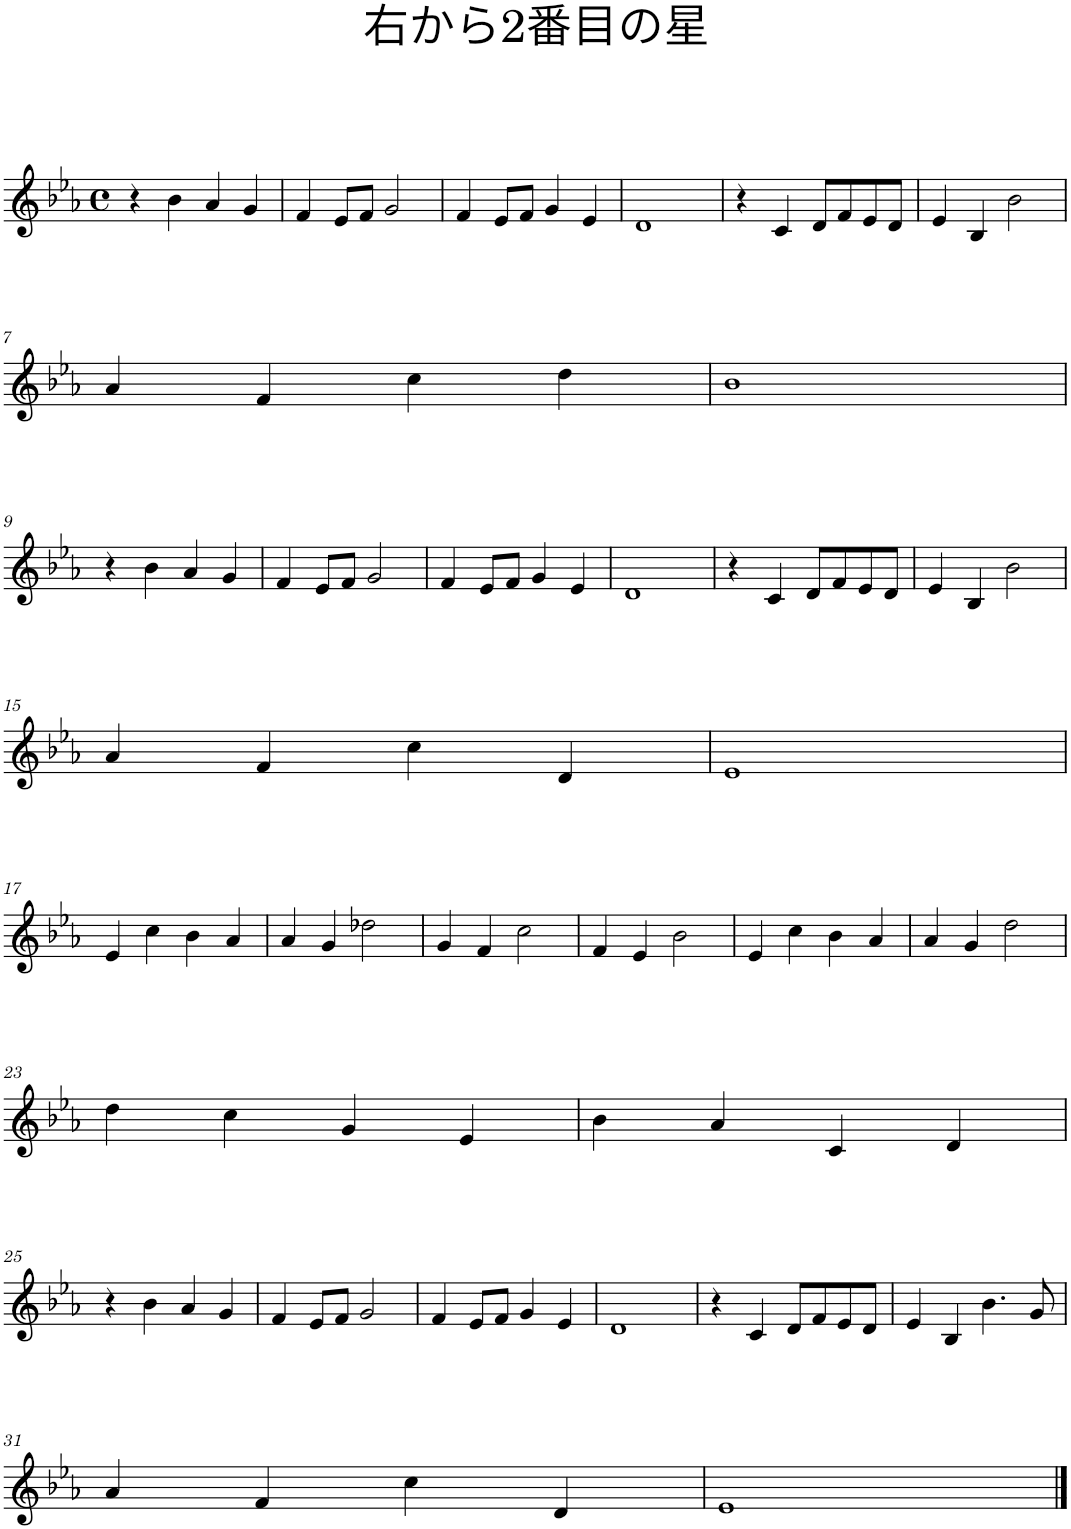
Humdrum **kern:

**kern
*part1
*staff1
*I"Piano
*I'Pno.
*clefG2
*k[b-e-a-]
*M4/4
*met(c)
=1
4r
4b-\
4a-/
4g/
=2
4f/
8e-/L
8f/J
2g/
=3
4f/
8e-/L
8f/J
4g/
4e-/
=4
1d
=5
4r
4c/
8d/L
8f/
8e-/
8d/J
=6
4e-/
4B-/
2b-\
!!LO:LB:g=z
=7
4a-/
4f/
4cc\
4dd\
=8
1b-
!!LO:LB:g=z
=9
4r
4b-\
4a-/
4g/
=10
4f/
8e-/L
8f/J
2g/
=11
4f/
8e-/L
8f/J
4g/
4e-/
=12
1d
=13
4r
4c/
8d/L
8f/
8e-/
8d/J
=14
4e-/
4B-/
2b-\
!!LO:LB:g=z
=15
4a-/
4f/
4cc\
4d/
=16
1e-
!!LO:LB:g=z
=17
4e-/
4cc\
4b-\
4a-/
=18
4a-/
4g/
2dd-X\
=19
4g/
4f/
2cc\
=20
4f/
4e-/
2b-\
=21
4e-/
4cc\
4b-\
4a-/
=22
4a-/
4g/
2dd\
!!LO:LB:g=z
=23
4dd\
4cc\
4g/
4e-/
=24
4b-\
4a-/
4c/
4d/
!!LO:LB:g=z
=25
4r
4b-\
4a-/
4g/
=26
4f/
8e-/L
8f/J
2g/
=27
4f/
8e-/L
8f/J
4g/
4e-/
=28
1d
=29
4r
4c/
8d/L
8f/
8e-/
8d/J
=30
4e-/
4B-/
4.b-\
8g/
!!LO:LB:g=z
=31
4a-/
4f/
4cc\
4d/
=32
1e-
==
*-
